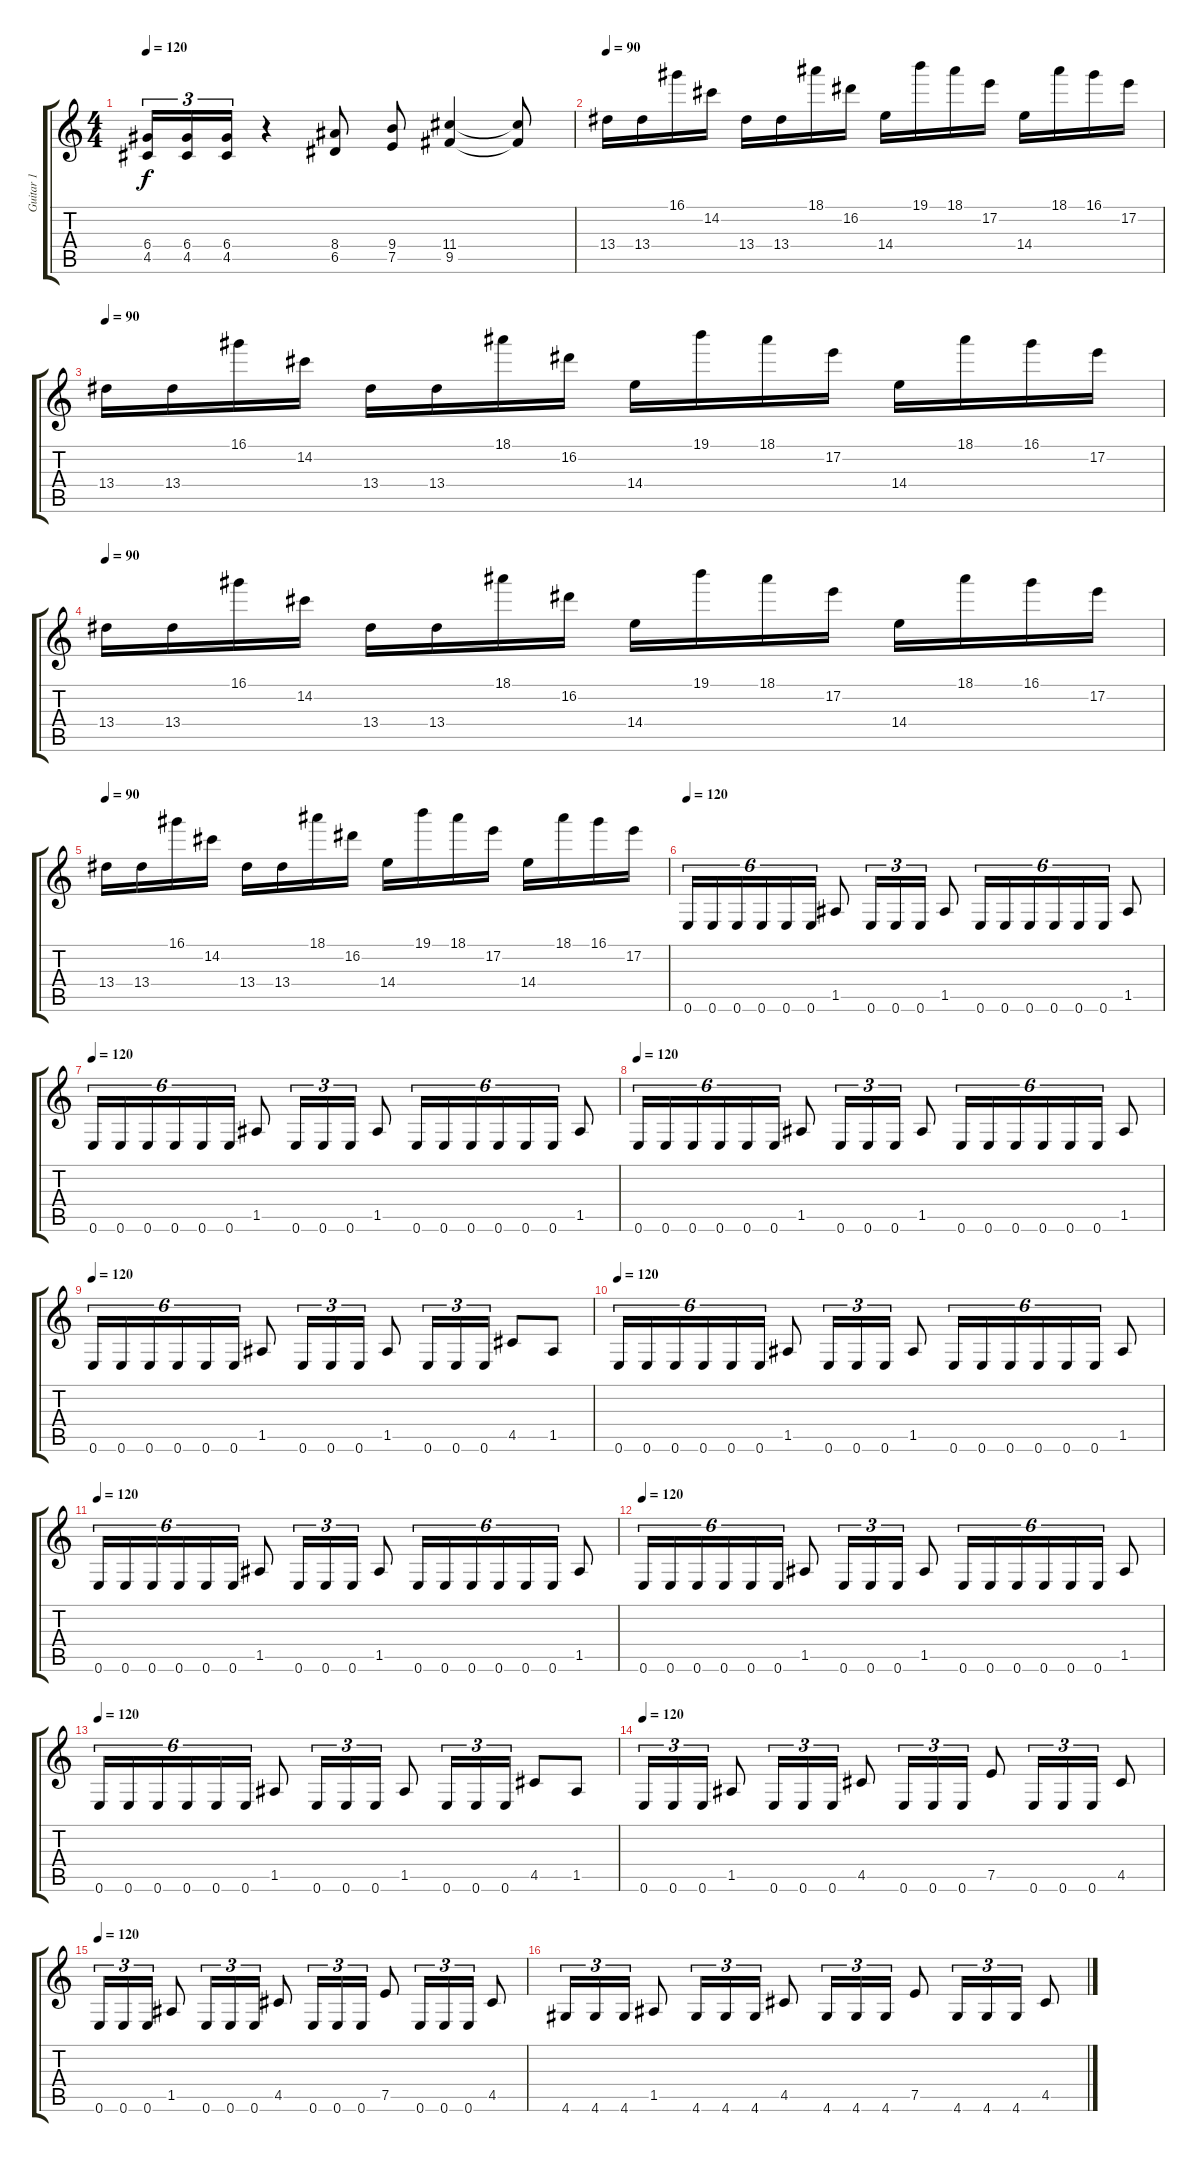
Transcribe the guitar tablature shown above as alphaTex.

\track ("Guitar 1" "Guitar 1") {instrument distortionguitar}
\staff {score tabs}
\tuning (E4 B3 G3 D3 A2 E2) {hide}
\ts (4 4)
\tempo 120
\clef g2
\ks c
(6.4 4.5).16{tu (3 2) dy f} (6.4 4.5).16{tu (3 2)} (6.4 4.5).16{tu (3 2)} r.4 (8.4 6.5).8 (9.4 7.5).8 (11.4 9.5).4 (11.4{t} 9.5{t}).8 |
\tempo 90
13.4.16 13.4.16 16.1.16 14.2.16 13.4.16 13.4.16 18.1.16 16.2.16 14.4.16 19.1.16 18.1.16 17.2.16 14.4.16 18.1.16 16.1.16 17.2.16 |
\tempo 90
13.4.16 13.4.16 16.1.16 14.2.16 13.4.16 13.4.16 18.1.16 16.2.16 14.4.16 19.1.16 18.1.16 17.2.16 14.4.16 18.1.16 16.1.16 17.2.16 |
\tempo 90
13.4.16 13.4.16 16.1.16 14.2.16 13.4.16 13.4.16 18.1.16 16.2.16 14.4.16 19.1.16 18.1.16 17.2.16 14.4.16 18.1.16 16.1.16 17.2.16 |
\tempo 90
13.4.16 13.4.16 16.1.16 14.2.16 13.4.16 13.4.16 18.1.16 16.2.16 14.4.16 19.1.16 18.1.16 17.2.16 14.4.16 18.1.16 16.1.16 17.2.16 |
\tempo 120
0.6.16{tu (6 4)} 0.6.16{tu (6 4)} 0.6.16{tu (6 4)} 0.6.16{tu (6 4)} 0.6.16{tu (6 4)} 0.6.16{tu (6 4)} 1.5.8 0.6.16{tu (3 2)} 0.6.16{tu (3 2)} 0.6.16{tu (3 2)} 1.5.8 0.6.16{tu (6 4)} 0.6.16{tu (6 4)} 0.6.16{tu (6 4)} 0.6.16{tu (6 4)} 0.6.16{tu (6 4)} 0.6.16{tu (6 4)} 1.5.8 |
\tempo 120
0.6.16{tu (6 4)} 0.6.16{tu (6 4)} 0.6.16{tu (6 4)} 0.6.16{tu (6 4)} 0.6.16{tu (6 4)} 0.6.16{tu (6 4)} 1.5.8 0.6.16{tu (3 2)} 0.6.16{tu (3 2)} 0.6.16{tu (3 2)} 1.5.8 0.6.16{tu (6 4)} 0.6.16{tu (6 4)} 0.6.16{tu (6 4)} 0.6.16{tu (6 4)} 0.6.16{tu (6 4)} 0.6.16{tu (6 4)} 1.5.8 |
\tempo 120
0.6.16{tu (6 4)} 0.6.16{tu (6 4)} 0.6.16{tu (6 4)} 0.6.16{tu (6 4)} 0.6.16{tu (6 4)} 0.6.16{tu (6 4)} 1.5.8 0.6.16{tu (3 2)} 0.6.16{tu (3 2)} 0.6.16{tu (3 2)} 1.5.8 0.6.16{tu (6 4)} 0.6.16{tu (6 4)} 0.6.16{tu (6 4)} 0.6.16{tu (6 4)} 0.6.16{tu (6 4)} 0.6.16{tu (6 4)} 1.5.8 |
\tempo 120
0.6.16{tu (6 4)} 0.6.16{tu (6 4)} 0.6.16{tu (6 4)} 0.6.16{tu (6 4)} 0.6.16{tu (6 4)} 0.6.16{tu (6 4)} 1.5.8 0.6.16{tu (3 2)} 0.6.16{tu (3 2)} 0.6.16{tu (3 2)} 1.5.8 0.6.16{tu (3 2)} 0.6.16{tu (3 2)} 0.6.16{tu (3 2)} 4.5.8 1.5.8 |
\tempo 120
0.6.16{tu (6 4)} 0.6.16{tu (6 4)} 0.6.16{tu (6 4)} 0.6.16{tu (6 4)} 0.6.16{tu (6 4)} 0.6.16{tu (6 4)} 1.5.8 0.6.16{tu (3 2)} 0.6.16{tu (3 2)} 0.6.16{tu (3 2)} 1.5.8 0.6.16{tu (6 4)} 0.6.16{tu (6 4)} 0.6.16{tu (6 4)} 0.6.16{tu (6 4)} 0.6.16{tu (6 4)} 0.6.16{tu (6 4)} 1.5.8 |
\tempo 120
0.6.16{tu (6 4)} 0.6.16{tu (6 4)} 0.6.16{tu (6 4)} 0.6.16{tu (6 4)} 0.6.16{tu (6 4)} 0.6.16{tu (6 4)} 1.5.8 0.6.16{tu (3 2)} 0.6.16{tu (3 2)} 0.6.16{tu (3 2)} 1.5.8 0.6.16{tu (6 4)} 0.6.16{tu (6 4)} 0.6.16{tu (6 4)} 0.6.16{tu (6 4)} 0.6.16{tu (6 4)} 0.6.16{tu (6 4)} 1.5.8 |
\tempo 120
0.6.16{tu (6 4)} 0.6.16{tu (6 4)} 0.6.16{tu (6 4)} 0.6.16{tu (6 4)} 0.6.16{tu (6 4)} 0.6.16{tu (6 4)} 1.5.8 0.6.16{tu (3 2)} 0.6.16{tu (3 2)} 0.6.16{tu (3 2)} 1.5.8 0.6.16{tu (6 4)} 0.6.16{tu (6 4)} 0.6.16{tu (6 4)} 0.6.16{tu (6 4)} 0.6.16{tu (6 4)} 0.6.16{tu (6 4)} 1.5.8 |
\tempo 120
0.6.16{tu (6 4)} 0.6.16{tu (6 4)} 0.6.16{tu (6 4)} 0.6.16{tu (6 4)} 0.6.16{tu (6 4)} 0.6.16{tu (6 4)} 1.5.8 0.6.16{tu (3 2)} 0.6.16{tu (3 2)} 0.6.16{tu (3 2)} 1.5.8 0.6.16{tu (3 2)} 0.6.16{tu (3 2)} 0.6.16{tu (3 2)} 4.5.8 1.5.8 |
\tempo 120
0.6.16{tu (3 2)} 0.6.16{tu (3 2)} 0.6.16{tu (3 2)} 1.5.8 0.6.16{tu (3 2)} 0.6.16{tu (3 2)} 0.6.16{tu (3 2)} 4.5.8 0.6.16{tu (3 2)} 0.6.16{tu (3 2)} 0.6.16{tu (3 2)} 7.5.8 0.6.16{tu (3 2)} 0.6.16{tu (3 2)} 0.6.16{tu (3 2)} 4.5.8 |
\tempo 120
0.6.16{tu (3 2)} 0.6.16{tu (3 2)} 0.6.16{tu (3 2)} 1.5.8 0.6.16{tu (3 2)} 0.6.16{tu (3 2)} 0.6.16{tu (3 2)} 4.5.8 0.6.16{tu (3 2)} 0.6.16{tu (3 2)} 0.6.16{tu (3 2)} 7.5.8 0.6.16{tu (3 2)} 0.6.16{tu (3 2)} 0.6.16{tu (3 2)} 4.5.8 |
4.6.16{tu (3 2)} 4.6.16{tu (3 2)} 4.6.16{tu (3 2)} 1.5.8 4.6.16{tu (3 2)} 4.6.16{tu (3 2)} 4.6.16{tu (3 2)} 4.5.8 4.6.16{tu (3 2)} 4.6.16{tu (3 2)} 4.6.16{tu (3 2)} 7.5.8 4.6.16{tu (3 2)} 4.6.16{tu (3 2)} 4.6.16{tu (3 2)} 4.5.8
